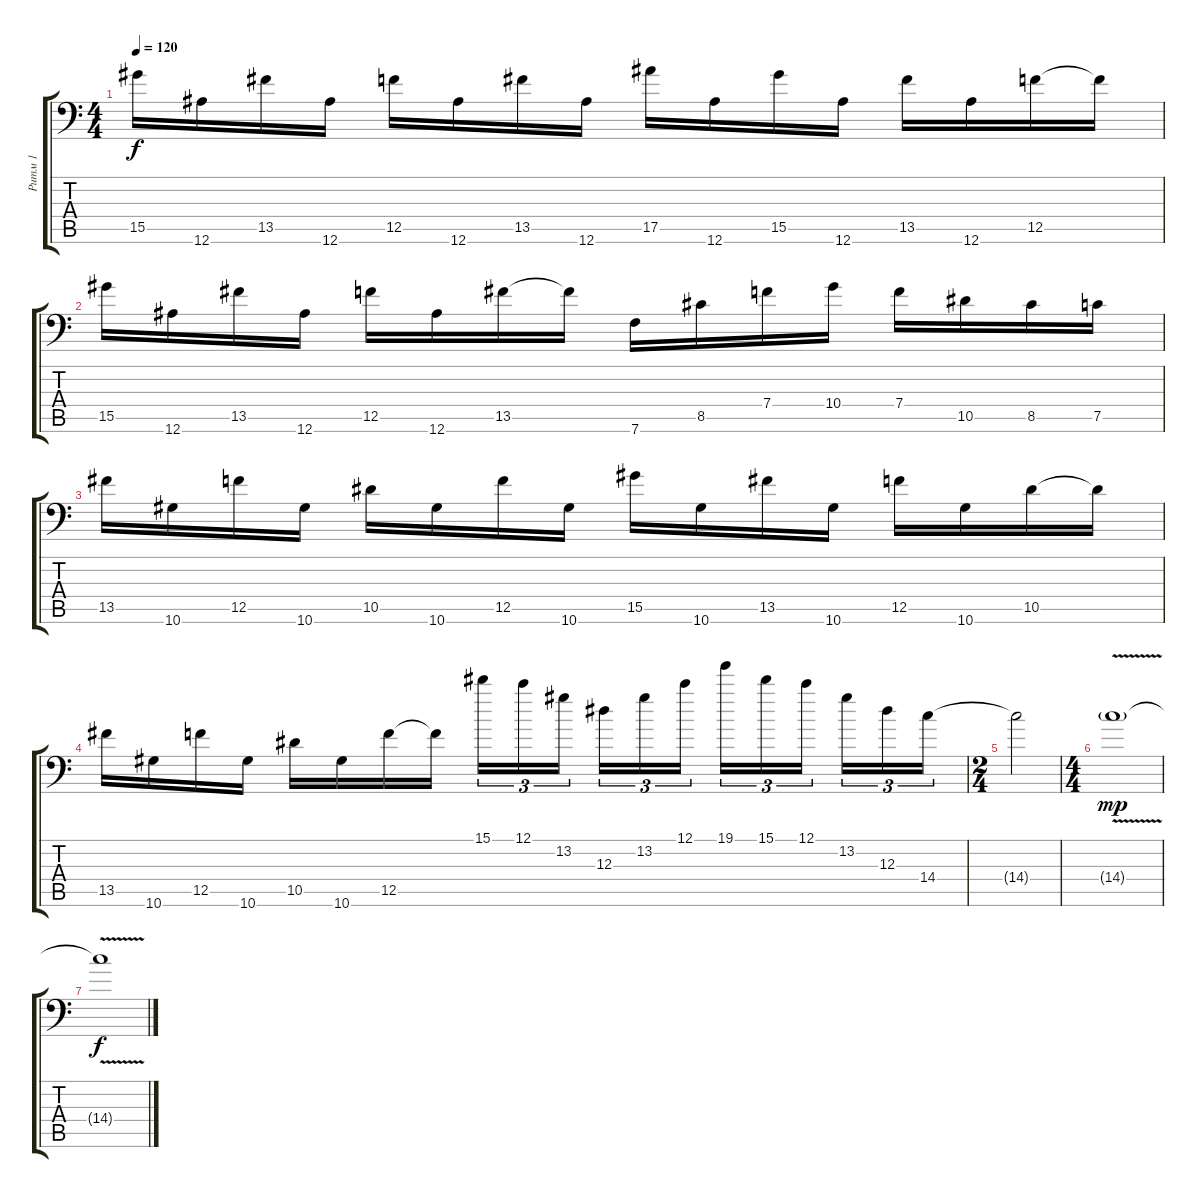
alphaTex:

\track ("Ритм 1" "Ритм 1") {instrument distortionguitar}
\staff {score tabs}
\tuning (C4 G3 Eb3 Bb2 F2 Bb1) {hide}
\ts (4 4)
\tempo 120
\clef f4
\ks c
15.5.16{dy f} 12.6.16 13.5.16 12.6.16 12.5.16 12.6.16 13.5.16 12.6.16 17.5.16 12.6.16 15.5.16 12.6.16 13.5.16 12.6.16 12.5.16 12.5{t}.16 |
15.5.16 12.6.16 13.5.16 12.6.16 12.5.16 12.6.16 13.5.16 13.5{t}.16 7.6.16 8.5.16 7.4.16 10.4.16 7.4.16 10.5.16 8.5.16 7.5.16 |
13.5.16 10.6.16 12.5.16 10.6.16 10.5.16 10.6.16 12.5.16 10.6.16 15.5.16 10.6.16 13.5.16 10.6.16 12.5.16 10.6.16 10.5.16 10.5{t}.16 |
13.5.16 10.6.16 12.5.16 10.6.16 10.5.16 10.6.16 12.5.16 12.5{t}.16 15.1.16{tu (3 2)} 12.1.16{tu (3 2)} 13.2.16{tu (3 2) beam splitsecondary} 12.3.16{tu (3 2)} 13.2.16{tu (3 2)} 12.1.16{tu (3 2)} 19.1.16{tu (3 2)} 15.1.16{tu (3 2)} 12.1.16{tu (3 2) beam splitsecondary} 13.2.16{tu (3 2)} 12.3.16{tu (3 2)} 14.4.16{tu (3 2)} |
\ts (2 4)
14.4{t}.2 |
\ts (4 4)
14.4{v g}.1{dy mp} |
14.4{t}.1{dy f}
